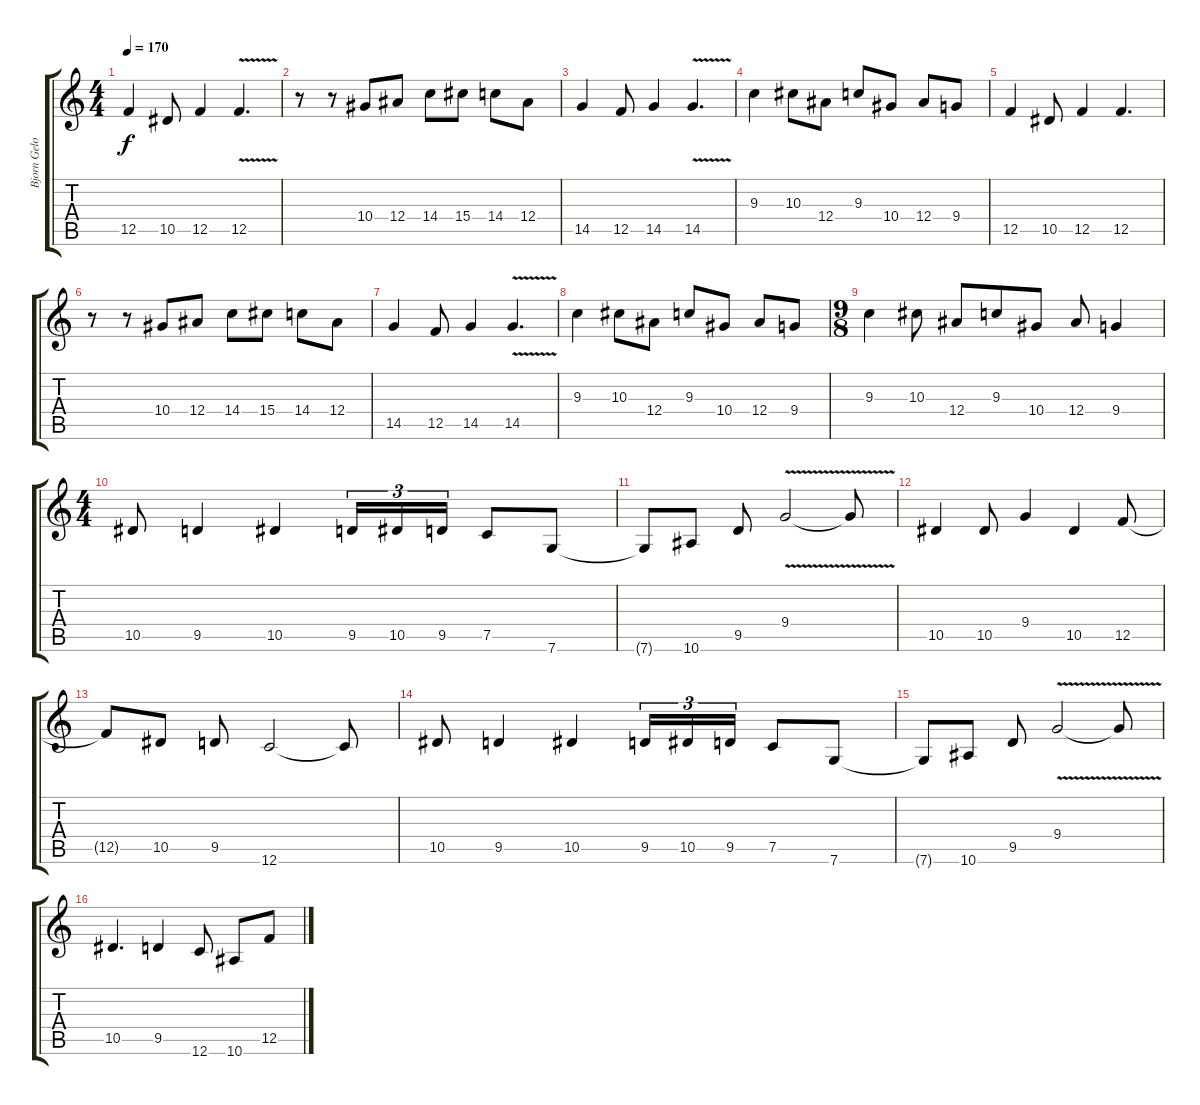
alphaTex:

\track ("Bjorn Gelotte" "Bjorn Gelo") {instrument distortionguitar}
\staff {score tabs}
\tuning (C4 G3 Eb3 Bb2 F2 C2) {hide}
\ts (4 4)
\tempo 170
\clef g2
\ks c
12.5.4{dy f} 10.5.8 12.5.4 12.5{v}.4{d} |
r.8 r.8 10.4.8 12.4.8 14.4.8 15.4.8 14.4.8 12.4.8 |
14.5.4 12.5.8 14.5.4 14.5{v}.4{d} |
9.3.4 10.3.8 12.4.8 9.3.8 10.4.8 12.4.8 9.4.8 |
12.5.4 10.5.8 12.5.4 12.5.4{d} |
r.8 r.8 10.4.8 12.4.8 14.4.8 15.4.8 14.4.8 12.4.8 |
14.5.4 12.5.8 14.5.4 14.5{v}.4{d} |
9.3.4 10.3.8 12.4.8 9.3.8 10.4.8 12.4.8 9.4.8 |
\ts (9 8)
9.3.4 10.3.8 12.4.8 9.3.8 10.4.8 12.4.8 9.4.4 |
\ts (4 4)
10.5.8 9.5.4 10.5.4 9.5.16{tu (3 2)} 10.5.16{tu (3 2)} 9.5.16{tu (3 2)} 7.5.8 7.6.8 |
7.6{t}.8 10.6.8 9.5.8 9.4{v}.2 9.4{t}.8 |
10.5.4 10.5.8 9.4.4 10.5.4 12.5.8 |
12.5{t}.8 10.5.8 9.5.8 12.6.2 12.6{t}.8 |
10.5.8 9.5.4 10.5.4 9.5.16{tu (3 2)} 10.5.16{tu (3 2)} 9.5.16{tu (3 2)} 7.5.8 7.6.8 |
7.6{t}.8 10.6.8 9.5.8 9.4{v}.2 9.4{t}.8 |
10.5.4{d} 9.5.4 12.6.8 10.6.8 12.5.8
